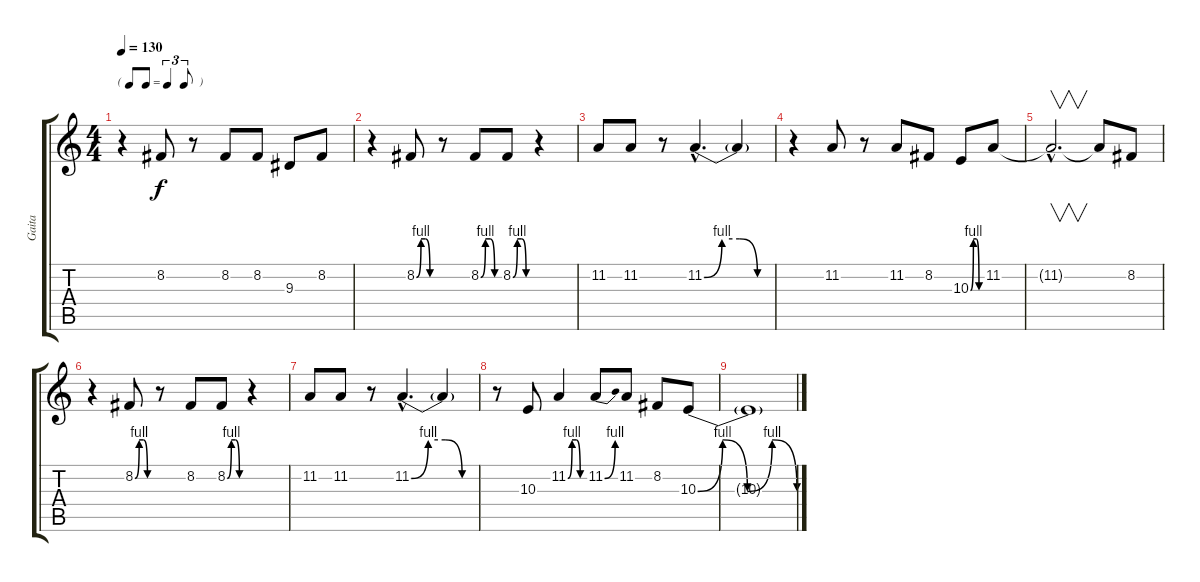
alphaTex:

\track ("Gaita" "Gaita") {instrument accordion}
\staff {score tabs}
\tuning (Eb4 Bb3 Gb3 Db3 Ab2 Eb2) {hide}
\ts (4 4)
\tf triplet8th
\tempo 130
\clef g2
\ks c
r.4{dy f} 8.2.8 r.8 8.2.8 8.2.8 9.3.8 8.2.8 |
r.4 8.2{be (custom 0 0 15 4 30 4 45 0 60 0)}.8 r.8 8.2{be (custom 0 0 15 4 30 4 45 0 60 0)}.8 8.2{be (custom 0 0 15 4 30 4 45 0 60 0)}.8 r.4 |
11.2.8 11.2.8 r.8 11.2{be (custom 0 0 15 4 30 4 45 0 60 0) hac}.4{d} 11.2{t}.4 |
r.4 11.2.8 r.8 11.2.8 8.2.8 10.3{be (custom 0 0 15 4 30 4 45 0 60 0)}.8 11.2.8 |
11.2{hac t}.2{v d} 11.2{t}.8 8.2.8 |
r.4 8.2{be (custom 0 0 15 4 30 4 45 0 60 0)}.8 r.8 8.2.8 8.2{be (custom 0 0 15 4 30 4 45 0 60 0)}.8 r.4 |
11.2.8 11.2.8 r.8 11.2{be (custom 0 0 15 4 30 4 45 0 60 0) hac}.4{d} 11.2{t}.4 |
r.8 10.3.8 11.2{be (custom 0 0 15 4 30 4 45 0 60 0)}.4 11.2{be (bend 0 0 60 4)}.8 11.2.8 8.2.8 10.3{be (custom 0 0 15 4 30 0 45 4 60 0)}.8 |
10.3{t}.1
